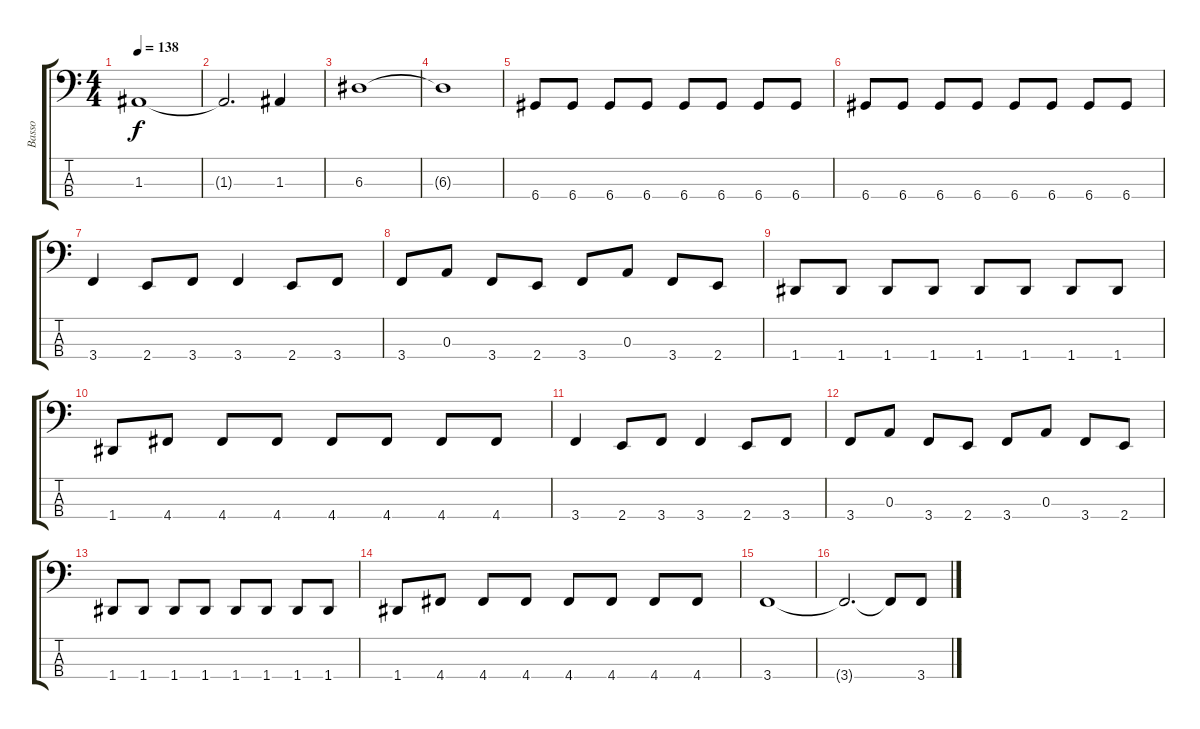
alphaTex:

\track ("Basso" "Basso") {instrument electricbassfinger}
\staff {score tabs}
\tuning (G2 D2 A1 D1) {hide}
\ts (4 4)
\tempo 138
\clef f4
\ks c
1.3.1{dy f} |
1.3{t}.2{d} 1.3.4 |
6.3.1 |
6.3{t}.1 |
6.4.8 6.4.8 6.4.8 6.4.8 6.4.8 6.4.8 6.4.8 6.4.8 |
6.4.8 6.4.8 6.4.8 6.4.8 6.4.8 6.4.8 6.4.8 6.4.8 |
3.4.4 2.4.8 3.4.8 3.4.4 2.4.8 3.4.8 |
3.4.8 0.3.8 3.4.8 2.4.8 3.4.8 0.3.8 3.4.8 2.4.8 |
1.4.8 1.4.8 1.4.8 1.4.8 1.4.8 1.4.8 1.4.8 1.4.8 |
1.4.8 4.4.8 4.4.8 4.4.8 4.4.8 4.4.8 4.4.8 4.4.8 |
3.4.4 2.4.8 3.4.8 3.4.4 2.4.8 3.4.8 |
3.4.8 0.3.8 3.4.8 2.4.8 3.4.8 0.3.8 3.4.8 2.4.8 |
1.4.8 1.4.8 1.4.8 1.4.8 1.4.8 1.4.8 1.4.8 1.4.8 |
1.4.8 4.4.8 4.4.8 4.4.8 4.4.8 4.4.8 4.4.8 4.4.8 |
3.4.1 |
3.4{t}.2{d} 3.4{t}.8 3.4.8
